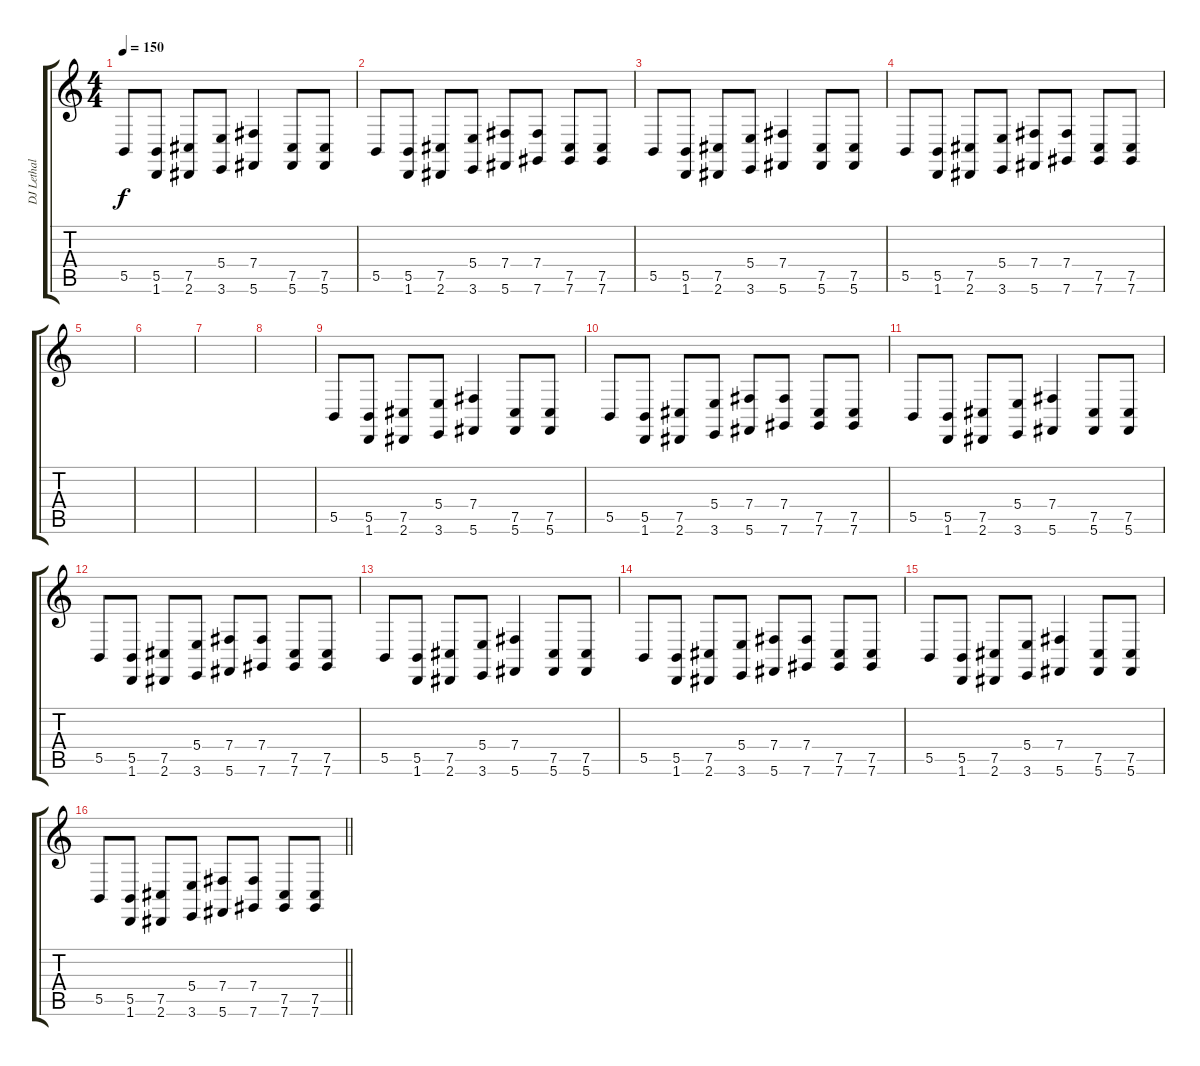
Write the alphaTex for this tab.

\track ("DJ Lethal (Beats)" "DJ Lethal ") {instrument synthdrum}
\staff {score tabs}
\tuning (Db4 Ab3 E3 B2 Gb2 Db2) {hide}
\ts (4 4)
\tempo 150
\clef g2
\ks c
5.5.8{dy f} (5.5 1.6).8 (7.5 2.6).8 (5.4 3.6).8 (7.4 5.6).4 (7.5 5.6).8 (7.5 5.6).8 |
5.5.8 (5.5 1.6).8 (7.5 2.6).8 (5.4 3.6).8 (7.4 5.6).8 (7.4 7.6).8 (7.5 7.6).8 (7.5 7.6).8 |
5.5.8 (5.5 1.6).8 (7.5 2.6).8 (5.4 3.6).8 (7.4 5.6).4 (7.5 5.6).8 (7.5 5.6).8 |
5.5.8 (5.5 1.6).8 (7.5 2.6).8 (5.4 3.6).8 (7.4 5.6).8 (7.4 7.6).8 (7.5 7.6).8 (7.5 7.6).8 |
|
|
|
|
5.5.8 (5.5 1.6).8 (7.5 2.6).8 (5.4 3.6).8 (7.4 5.6).4 (7.5 5.6).8 (7.5 5.6).8 |
5.5.8 (5.5 1.6).8 (7.5 2.6).8 (5.4 3.6).8 (7.4 5.6).8 (7.4 7.6).8 (7.5 7.6).8 (7.5 7.6).8 |
5.5.8 (5.5 1.6).8 (7.5 2.6).8 (5.4 3.6).8 (7.4 5.6).4 (7.5 5.6).8 (7.5 5.6).8 |
5.5.8 (5.5 1.6).8 (7.5 2.6).8 (5.4 3.6).8 (7.4 5.6).8 (7.4 7.6).8 (7.5 7.6).8 (7.5 7.6).8 |
5.5.8 (5.5 1.6).8 (7.5 2.6).8 (5.4 3.6).8 (7.4 5.6).4 (7.5 5.6).8 (7.5 5.6).8 |
5.5.8 (5.5 1.6).8 (7.5 2.6).8 (5.4 3.6).8 (7.4 5.6).8 (7.4 7.6).8 (7.5 7.6).8 (7.5 7.6).8 |
5.5.8 (5.5 1.6).8 (7.5 2.6).8 (5.4 3.6).8 (7.4 5.6).4 (7.5 5.6).8 (7.5 5.6).8 |
\barLineRight lightlight
5.5.8 (5.5 1.6).8 (7.5 2.6).8 (5.4 3.6).8 (7.4 5.6).8 (7.4 7.6).8 (7.5 7.6).8 (7.5 7.6).8
